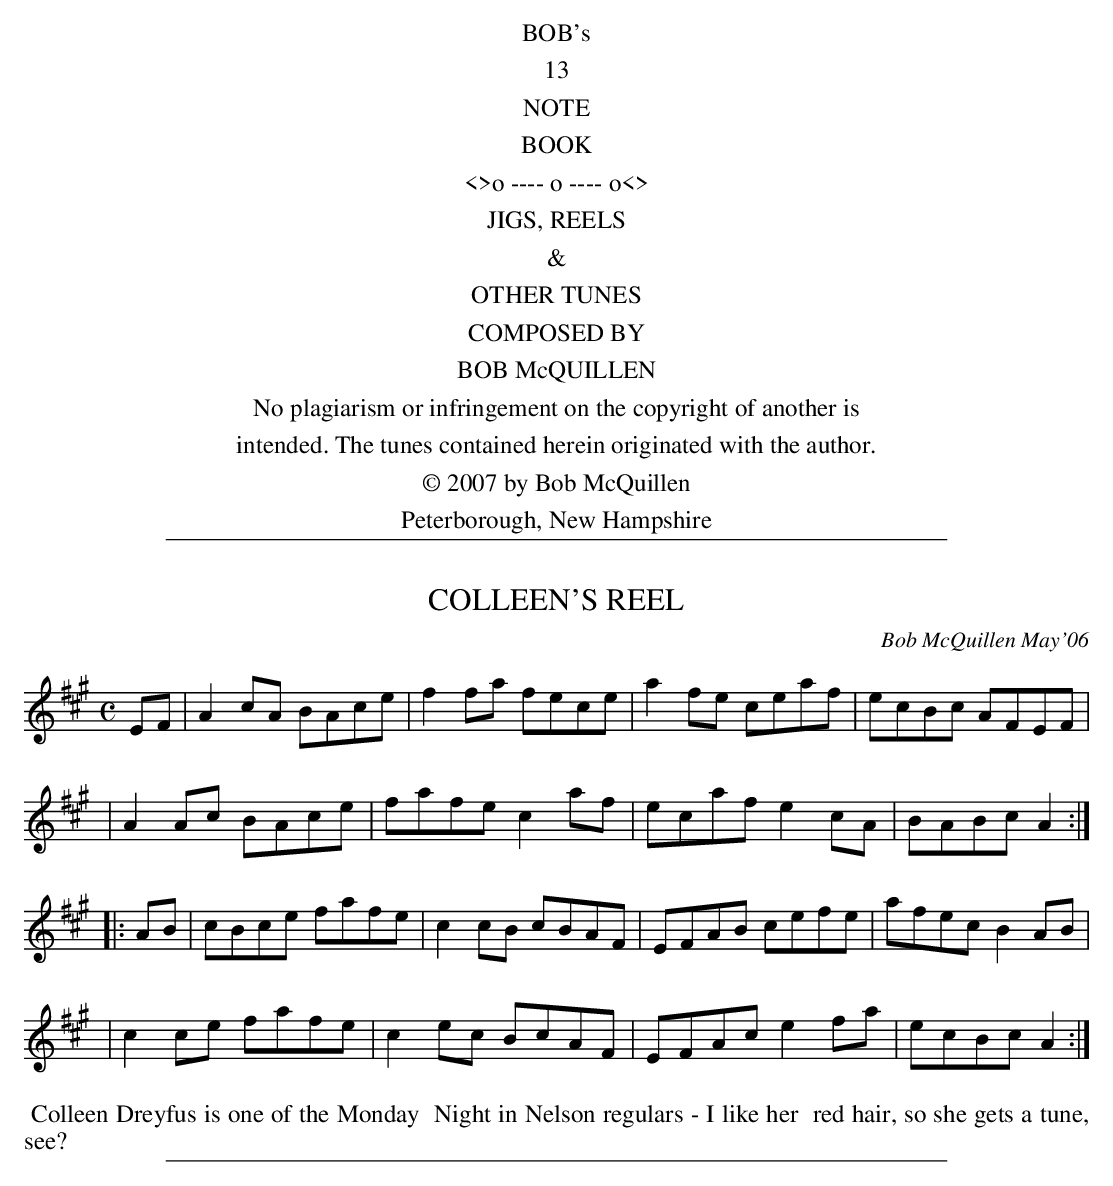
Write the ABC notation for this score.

X:1
T: COLLEEN'S REEL
C: Bob McQuillen May'06
M: C
L: 1/8
K: A
EF \
| A2cA BAce | f2fa fece | a2fe ceaf | ecBc AFEF |
| A2Ac BAce | fafe c2af | ecaf e2cA | BABc A2 :|
|: AB \
| cBce fafe | c2cB cBAF | EFAB cefe | afec B2AB |
| c2ce fafe | c2ec BcAF | EFAc e2fa | ecBc A2 :|
